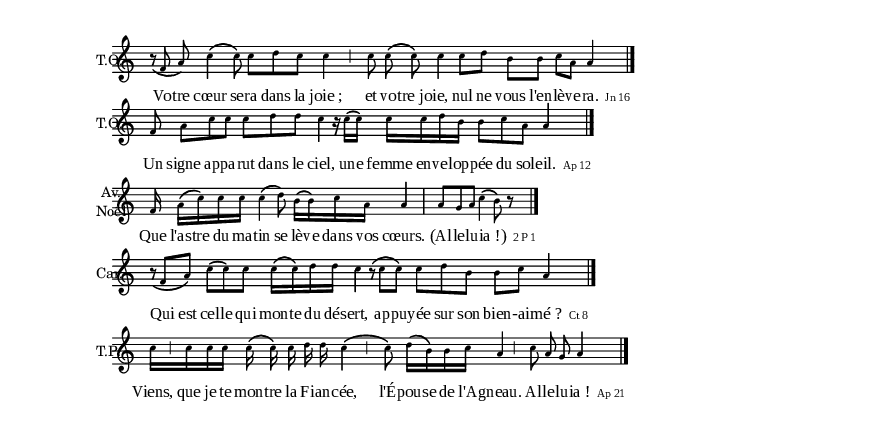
\version "2.10.0"
 \include "definitions.ly"
%\markup {AT 30 }

\relative a' { 
	\new Staff {
		\cadenzaOn
		\set Staff.instrumentName = \markup{ \center-align { T.O. } }
		\times 2/3 { r8_\( f a\) }
		\times 2/3 { c4\( c8\) }
		\times 2/3 { c[ d c] }
		c4
		\pespace \cesure\pespace 
		\times 2/3 { c8 c\( c\) }
		
		c4
		c8[ d]
		b[ b]
		c[ a]
		a4
		\endBar
	}
	\addlyrics {
		Vo -- tre cœur se -- ra dans la "joie ;" et vo -- "tre jo" -- ie, nul ne vous l'en -- lè -- ve -- ra.
		\markup { \citation #"Jn 16" } 
	}
}

\relative a' { 
	\new Staff {
		\cadenzaOn
		\set Staff.instrumentName = \markup{ \center-align { T.O. } }
		f8
		\times 2/3 { a8[ c c] }
		\times 2/3 { c8[ d d] } c4\pespace 
		r16 c16[\( c]\)
		c16[ c d b]
		\times 2/3 { b8[ c a] } a4
		\endBar
	}
	\addlyrics {
		Un signe ap -- pa -- rut dans le ciel, un -- e femme en -- vel -- op -- pée du sol -- eil.
		\markup { \citation #"Ap 12" } 
	}
}


\relative a' { 
	\new Staff {
		\cadenzaOn
		\set Staff.instrumentName = \markup{ \center-align { Av. Noël } }
		f16
		a16[\( c\) c c]
		\times 2/3 { c4\(\pespace  d8\) }
		b16[\( b\) c a] a4
		\pespace \barre\pespace  
		\times 2/3 {a8[ g a]}
		c4\( b8\) r8
		\endBar
	}
	\addlyrics {
		Que l'as -- tre du ma -- tin se lè -- ve dans vos cœurs. "(Al" -- le -- lu -- "ia !)" _
		\markup { \citation #"2 P 1" } 
	}
}

\relative a' { 
	\new Staff {
		\cadenzaOn
		\set Staff.instrumentName = \markup{ \center-align { Car. } }
		\times 2/3 { r8_\( f[ a]\) }
		\times 2/3 { c8[\( c\) c] }
		c16[\( c\) d d] c4\pespace 
		\times 2/3 { r8\( c[ c]\) }
		\times 2/3 { c8[ d b] }
		b8[ c] a4
		\endBar
	}
	\addlyrics {
		Qui est cel -- le qui mon -- te du dés -- ert, ap -- pu -- yée sur son bien -- -ai -- "mé ?"
		\markup { \citation #"Ct 8" } 
	}
}

\relative a' { 
	\new Staff {
		\cadenzaOn
		\set Staff.instrumentName = \markup{ \center-align { T.P. } }
		c16[ \cesure\pespace  c c c]
		\times 2/5 { c\( c\) c d d }
		\times 2/3 { c4\( \pespace \cesure \pespace c8\) }
		d16[\( b\) b c]
		a4
		\cesureall\pespace 
		\times 2/3 { c8 a g }
		a4
		\endBar
	}
	\addlyrics {
		Viens, que je te mon -- tre la Fi -- an -- cée, l'É -- pou -- se de l'A -- gneau. Al -- le -- lu -- "ia !"
		\markup { \citation #"Ap 21" } 
	}
}
